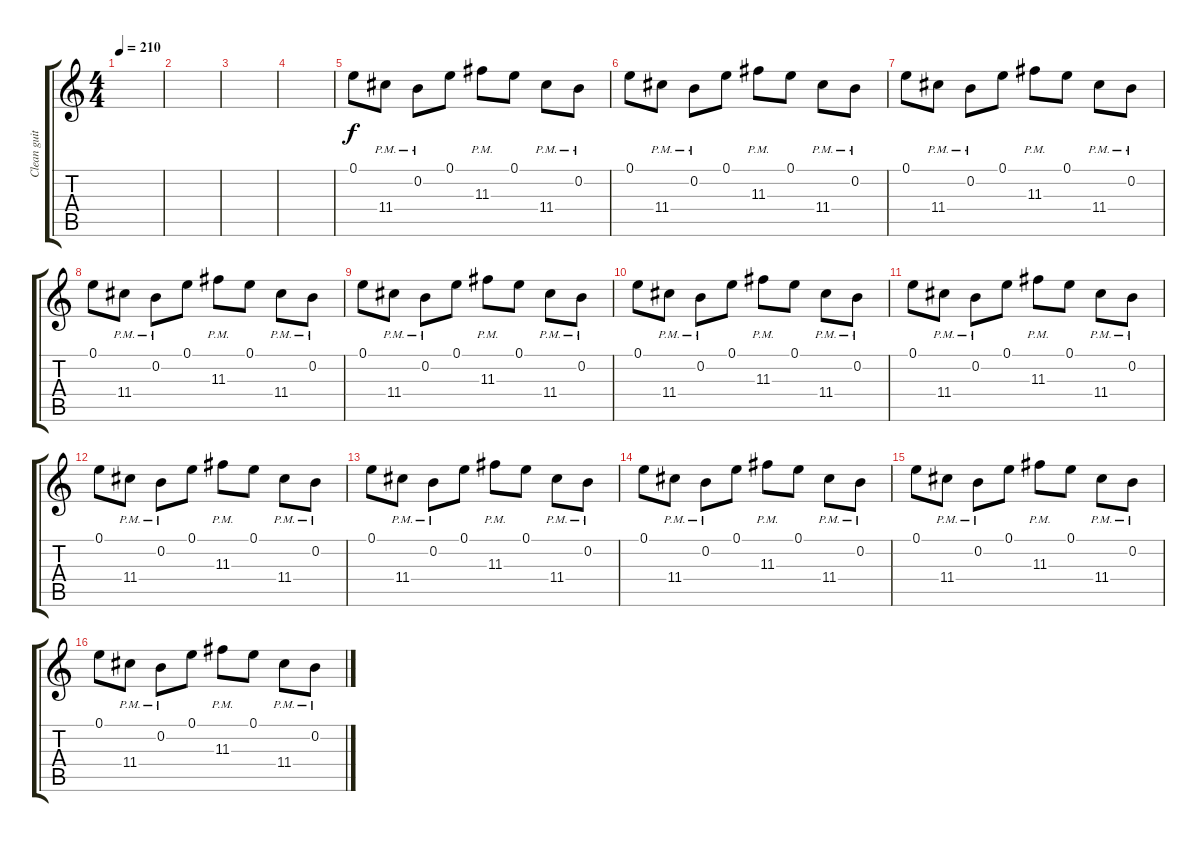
\track ("Clean guitar" "Clean guit") {instrument electricguitarclean}
\staff {score tabs}
\tuning (E4 B3 G3 D3 A2 E2) {hide}
\ts (4 4)
\tempo 210
\clef g2
\ks c
|
|
|
|
0.1.8 11.4{pm}.8 0.2{pm}.8 0.1.8 11.3{pm}.8 0.1.8 11.4{pm}.8 0.2{pm}.8 |
0.1.8 11.4{pm}.8 0.2{pm}.8 0.1.8 11.3{pm}.8 0.1.8 11.4{pm}.8 0.2{pm}.8 |
0.1.8 11.4{pm}.8 0.2{pm}.8 0.1.8 11.3{pm}.8 0.1.8 11.4{pm}.8 0.2{pm}.8 |
0.1.8 11.4{pm}.8 0.2{pm}.8 0.1.8 11.3{pm}.8 0.1.8 11.4{pm}.8 0.2{pm}.8 |
0.1.8 11.4{pm}.8 0.2{pm}.8 0.1.8 11.3{pm}.8 0.1.8 11.4{pm}.8 0.2{pm}.8 |
0.1.8 11.4{pm}.8 0.2{pm}.8 0.1.8 11.3{pm}.8 0.1.8 11.4{pm}.8 0.2{pm}.8 |
0.1.8 11.4{pm}.8 0.2{pm}.8 0.1.8 11.3{pm}.8 0.1.8 11.4{pm}.8 0.2{pm}.8 |
0.1.8 11.4{pm}.8 0.2{pm}.8 0.1.8 11.3{pm}.8 0.1.8 11.4{pm}.8 0.2{pm}.8 |
0.1.8 11.4{pm}.8 0.2{pm}.8 0.1.8 11.3{pm}.8 0.1.8 11.4{pm}.8 0.2{pm}.8 |
0.1.8 11.4{pm}.8 0.2{pm}.8 0.1.8 11.3{pm}.8 0.1.8 11.4{pm}.8 0.2{pm}.8 |
0.1.8 11.4{pm}.8 0.2{pm}.8 0.1.8 11.3{pm}.8 0.1.8 11.4{pm}.8 0.2{pm}.8 |
0.1.8 11.4{pm}.8 0.2{pm}.8 0.1.8 11.3{pm}.8 0.1.8 11.4{pm}.8 0.2{pm}.8
